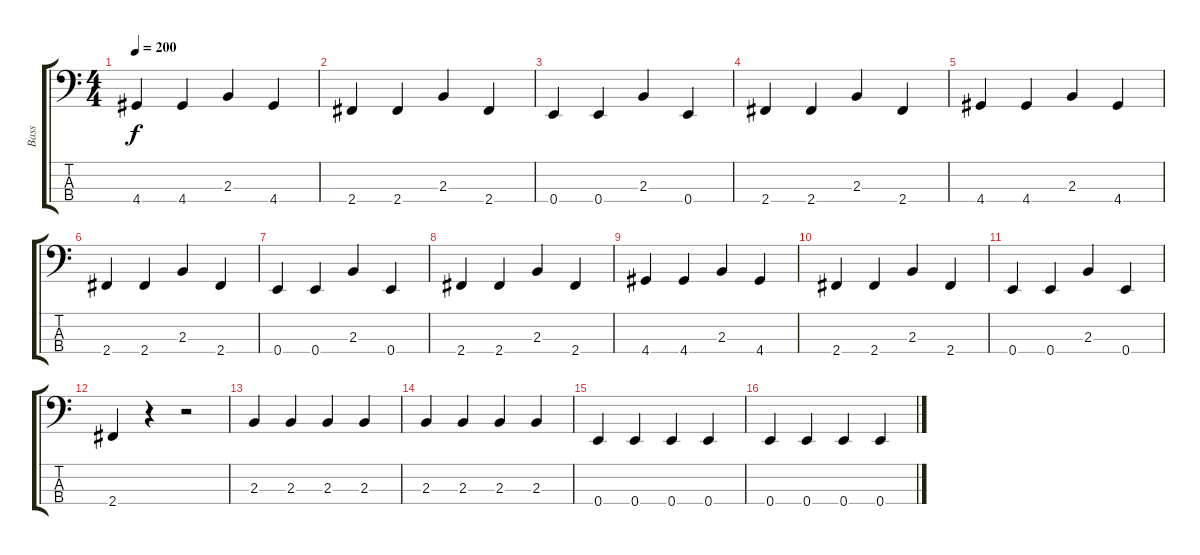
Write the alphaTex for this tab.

\track ("Bass" "Bass") {instrument electricbasspick}
\staff {score tabs}
\tuning (G2 D2 A1 E1) {hide}
\ts (4 4)
\tempo 200
\clef f4
\ks c
4.4.4{dy f} 4.4.4 2.3.4 4.4.4 |
2.4.4 2.4.4 2.3.4 2.4.4 |
0.4.4 0.4.4 2.3.4 0.4.4 |
2.4.4 2.4.4 2.3.4 2.4.4 |
4.4.4 4.4.4 2.3.4 4.4.4 |
2.4.4 2.4.4 2.3.4 2.4.4 |
0.4.4 0.4.4 2.3.4 0.4.4 |
2.4.4 2.4.4 2.3.4 2.4.4 |
4.4.4 4.4.4 2.3.4 4.4.4 |
2.4.4 2.4.4 2.3.4 2.4.4 |
0.4.4 0.4.4 2.3.4 0.4.4 |
2.4.4 r.4 r.2 |
2.3.4 2.3.4 2.3.4 2.3.4 |
2.3.4 2.3.4 2.3.4 2.3.4 |
0.4.4 0.4.4 0.4.4 0.4.4 |
0.4.4 0.4.4 0.4.4 0.4.4
